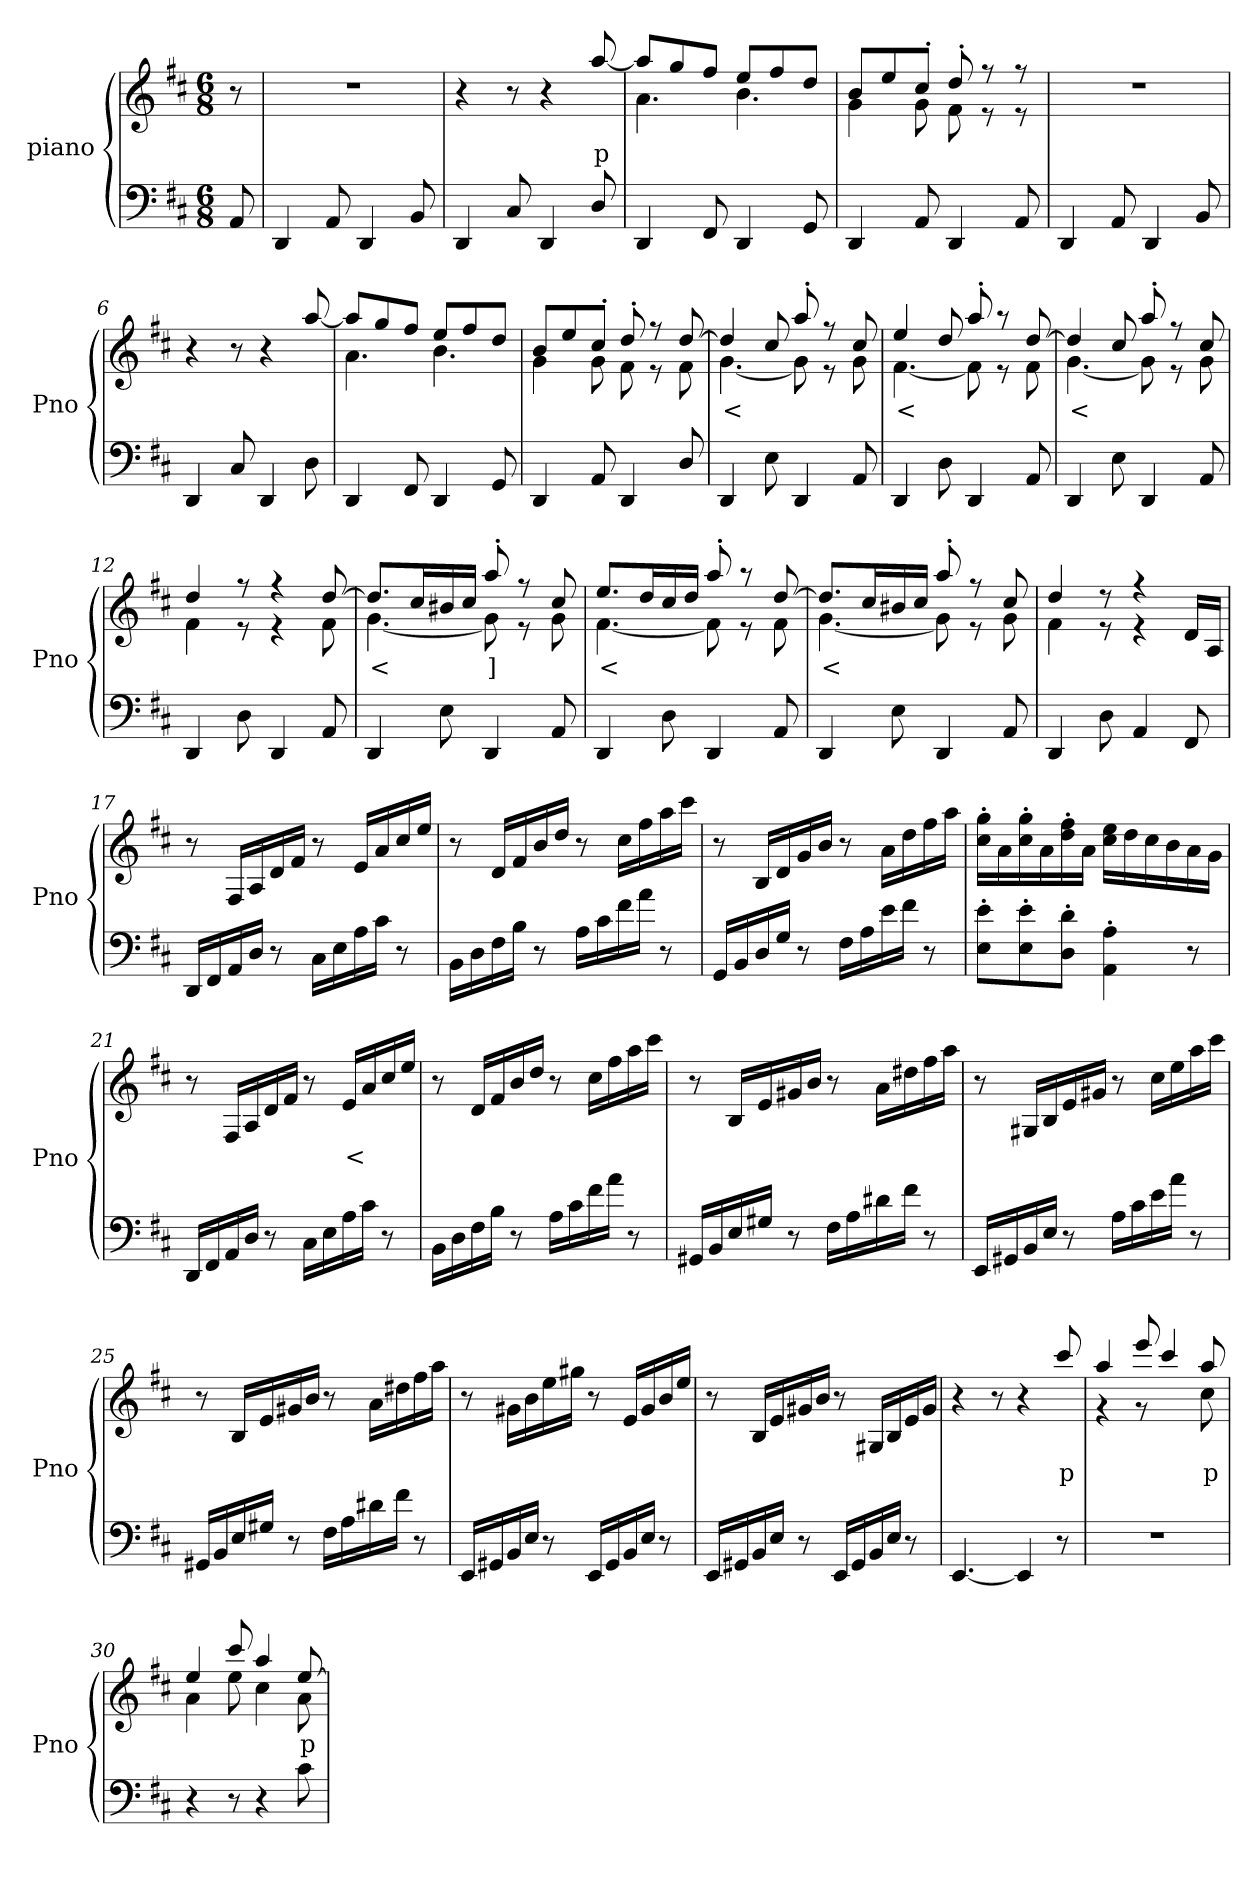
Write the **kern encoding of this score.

**kern	**kern	**text
*part2	*part1	*part1
*staff2	*staff1	*staff1
*I"piano	*I"piano	*
*I'Pno	*I'Pno	*
*clefF4	*clefG2	*
*k[f#c#]	*k[f#c#]	*
*D:	*D:	*
*M6/8	*M6/8	*
=	=	=
8AA/	8r	.
=1	=1	=1
4DD/	2.r	.
8AA/	.	.
4DD/	.	.
8BB/	.	.
=2	=2	=2
4DD/	4r	.
8C#/	8r	.
4DD/	4r	.
!	!	!LO:LY:b
8D/	[8aa/	p
=3	=3	=3
*	*^	*
4DD/	8aa/L]	4.a\	.
.	8gg/	.	.
8FF#/	8ff#/J	.	.
4DD/	8ee/L	4.b\	.
.	8ff#/	.	.
8GG/	8dd/J	.	.
=4	=4	=4	=4
4DD/	8b/L	4g\	.
.	8ee/	.	.
8AA/	8cc#'/J	8g\	.
4DD/	8dd'/	8f#\	.
.	8r	8r	.
8AA/	8r	8r	.
*	*v	*v	*
=5	=5	=5
4DD/	2.r	.
8AA/	.	.
4DD/	.	.
8BB/	.	.
!!LO:LB:g=z
=6	=6	=6
4DD/	4r	.
8C#/	8r	.
4DD/	4r	.
8D\	[8aa/	.
=7	=7	=7
*	*^	*
4DD/	8aa/L]	4.a\	.
.	8gg/	.	.
8FF#/	8ff#/J	.	.
4DD/	8ee/L	4.b\	.
.	8ff#/	.	.
8GG/	8dd/J	.	.
=8	=8	=8	=8
4DD/	8b/L	4g\	.
.	8ee/	.	.
8AA/	8cc#'/J	8g\	.
4DD/	8dd'/	8f#\	.
.	8r	8r	.
8D/	[8dd/	8f#\	.
=9	=9	=9	=9
!	!	!	!LO:LY:b
4DD/	4dd/]	[4.g\	<
8E\	8cc#/	.	.
4DD/	8aa'/	8g\]	.
!	!	!	!LO:LY:b
.	8r	8r	]
8AA/	8cc#/	8g\	.
=10	=10	=10	=10
!	!	!	!LO:LY:b
4DD/	4ee/	[4.f#\	<
8D\	8dd/	.	.
4DD/	8aa'/	8f#\]	.
!	!	!	!LO:LY:b
.	8r	8r	>
8AA/	[8dd/	8f#\	.
=11	=11	=11	=11
!	!	!	!LO:LY:b
4DD/	4dd/]	[4.g\	<
8E\	8cc#/	.	.
4DD/	8aa'/	8g\]	.
!	!	!	!LO:LY:b
.	8r	8r	>
8AA/	8cc#/	8g\	.
!!LO:LB:g=z	!!
=12	=12	=12	=12
4DD/	4dd/	4f#\	.
8D\	8r	8r	.
4DD/	4r	4r	.
8AA/	[8dd/	8f#\	.
=13	=13	=13	=13
!	!	!	!LO:LY:b
4DD/	8.dd/L]	[4.g\	<
.	16cc#/L	.	.
8E\	16b#X/	.	.
.	16cc#/JJ	.	.
!	!	!	!LO:LY:b
4DD/	8aa'/	8g\]	]
.	8r	8r	.
8AA/	8cc#/	8g\	.
=14	=14	=14	=14
!	!	!	!LO:LY:b
4DD/	8.ee/L	[4.f#\	<
.	16dd/L	.	.
8D\	16cc#/	.	.
.	16dd/JJ	.	.
4DD/	8aa'/	8f#\]	.
!	!	!	!LO:LY:b
.	8r	8r	]
8AA/	[8dd/	8f#\	.
=15	=15	=15	=15
!	!	!	!LO:LY:b
4DD/	8.dd/L]	[4.g\	<
.	16cc#/L	.	.
8E\	16b#X/	.	.
.	16cc#/JJ	.	.
4DD/	8aa'/	8g\]	.
!	!	!	!LO:LY:b
.	8r	8r	]
8AA/	8cc#/	8g\	.
=16	=16	=16	=16
4DD/	4dd/	4f#\	.
8D\	8r	8r	.
4AA/	4r	4r	.
8FF#/	16d/LL	8ryy	.
.	16A/JJ	.	.
*	*v	*v	*
!!LO:LB:g=z
=17	=17	=17
16DD/LL	8r	.
16FF#/	.	.
16AA/	16F#/LL	.
16D/JJ	16A/	.
8r	16d/	.
.	16f#/JJ	.
16C#\LL	8r	.
16E\	.	.
16A\	16e/LL	.
16c#\JJ	16a/	.
8r	16cc#/	.
.	16ee/JJ	.
=18	=18	=18
16BB\LL	8r	.
16D\	.	.
16F#\	16d/LL	.
16B\JJ	16f#/	.
8r	16b/	.
.	16dd/JJ	.
16A\LL	8r	.
16c#\	.	.
16f#\	16cc#\LL	.
16a\JJ	16ff#\	.
8r	16aa\	.
.	16ccc#\JJ	.
=19	=19	=19
16GG/LL	8r	.
16BB/	.	.
16D/	16B/LL	.
16G/JJ	16d/	.
8r	16g/	.
.	16b/JJ	.
16F#\LL	8r	.
16A\	.	.
16e\	16a\LL	.
16f#\JJ	16dd\	.
8r	16ff#\	.
.	16aa\JJ	.
=20	=20	=20
8E\' 8e\'L	16cc#\' 16gg\'LL	.
.	16a\	.
8E\' 8e\'	16cc#\' 16gg\'	.
.	16a\	.
8D\' 8d\'J	16dd\' 16ff#\'	.
.	16a\JJ	.
4AA\' 4A\'	16cc#\ 16ee\LL	.
.	16dd\	.
.	16cc#\	.
.	16b\	.
8r	16a\	.
.	16g\JJ	.
!!LO:LB:g=z
=21	=21	=21
!	!	!LO:LY:b
16DD/LL	8r	p
16FF#/	.	.
16AA/	16F#/LL	.
16D/JJ	16A/	.
8r	16d/	.
.	16f#/JJ	.
16C#\LL	8r	.
16E\	.	.
!	!	!LO:LY:b
16A\	16e/LL	<
16c#\JJ	16a/	.
8r	16cc#/	.
.	16ee/JJ	.
=22	=22	=22
16BB\LL	8r	.
16D\	.	.
16F#\	16d/LL	.
16B\JJ	16f#/	.
8r	16b/	.
.	16dd/JJ	.
16A\LL	8r	.
16c#\	.	.
16f#\	16cc#\LL	.
16a\JJ	16ff#\	.
8r	16aa\	.
.	16ccc#\JJ	.
=23	=23	=23
16GG#X/LL	8r	.
16BB/	.	.
16E/	16B/LL	.
16G#X/JJ	16e/	.
8r	16g#X/	.
.	16b/JJ	.
16F#\LL	8r	.
16A\	.	.
16d#X\	16a\LL	.
16f#\JJ	16dd#X\	.
8r	16ff#\	.
.	16aa\JJ	.
!!LO:PB:g=z
=24	=24	=24
16EE/LL	8r	.
16GG#X/	.	.
16BB/	16G#X/LL	.
16E/JJ	16B/	.
8r	16e/	.
.	16g#X/JJ	.
16A\LL	8r	.
16c#\	.	.
16e\	16cc#\LL	.
16a\JJ	16ee\	.
8r	16aa\	.
.	16ccc#\JJ	.
=25	=25	=25
16GG#X/LL	8r	.
16BB/	.	.
16E/	16B/LL	.
16G#X/JJ	16e/	.
8r	16g#X/	.
.	16b/JJ	.
16F#\LL	8r	.
16A\	.	.
16d#X\	16a\LL	.
16f#\JJ	16dd#X\	.
8r	16ff#\	.
.	16aa\JJ	.
=26	=26	=26
!	!	!LO:LY:b
16EE/LL	8r	f
16GG#X/	.	.
16BB/	16g#X\LL	.
16E/JJ	16b\	.
8r	16ee\	.
.	16gg#X\JJ	.
16EE/LL	8r	.
16GG#/	.	.
16BB/	16e/LL	.
16E/JJ	16g#/	.
8r	16b/	.
.	16ee/JJ	.
!!LO:LB:g=z
=27	=27	=27
16EE/LL	8r	.
16GG#X/	.	.
16BB/	16B/LL	.
16E/JJ	16e/	.
8r	16g#X/	.
.	16b/JJ	.
16EE/LL	8r	.
16GG#/	.	.
16BB/	16G#X/LL	.
16E/JJ	16B/	.
8r	16e/	.
.	16g#/JJ	.
=28	=28	=28
[4.EE/	4r	.
.	8r	.
4EE/]	4r	.
!	!	!LO:LY:b
8r	8ccc#/	p
=29	=29	=29
*	*^	*
2.r	4aa/	4r	.
.	8eee/	8r	.
.	4ccc#/	4ryy	.
!	!	!	!LO:LY:b
.	8aa/	8cc#\	p
=30	=30	=30	=30
4r	4ee/	4a\	.
8r	8ccc#/	8ee\	.
4r	4aa/	4cc#\	.
!	!	!	!LO:LY:b
8c#\	[8ee/	8a\	p
*	*v	*v	*
=	=	=
*-	*-	*-
